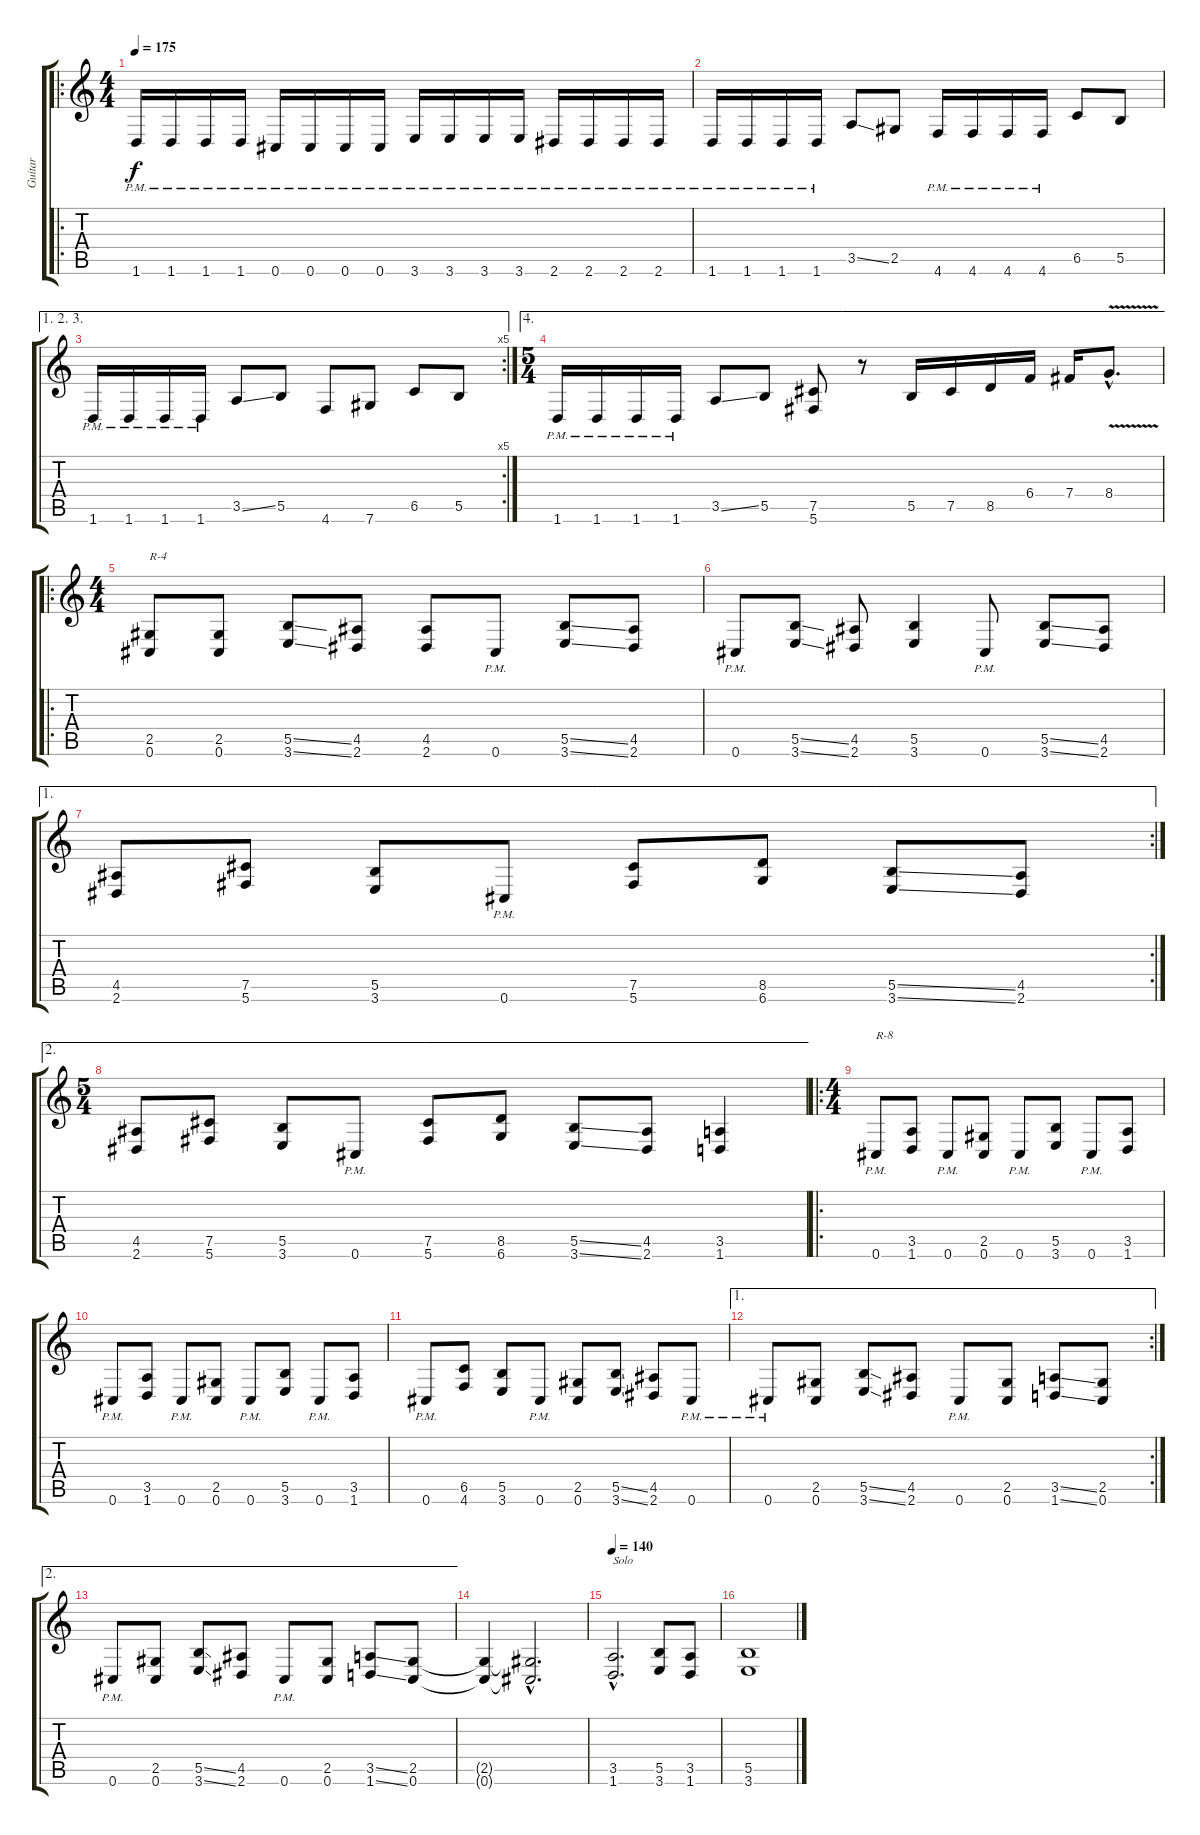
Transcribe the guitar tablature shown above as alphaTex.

\track ("Guitar" "Guitar") {instrument overdrivenguitar}
\staff {score tabs}
\tuning (C4 Ab3 E3 B2 Gb2 Db2) {hide}
\ro
\ts (4 4)
\tempo 175
\clef g2
\ks c
1.6{pm}.16{dy f} 1.6{pm}.16 1.6{pm}.16 1.6{pm}.16 0.6{pm}.16 0.6{pm}.16 0.6{pm}.16 0.6{pm}.16 3.6{pm}.16 3.6{pm}.16 3.6{pm}.16 3.6{pm}.16 2.6{pm}.16 2.6{pm}.16 2.6{pm}.16 2.6{pm}.16 |
1.6{pm}.16 1.6{pm}.16 1.6{pm}.16 1.6{pm}.16 3.5{ss}.8 2.5.8 4.6{pm}.16 4.6{pm}.16 4.6{pm}.16 4.6{pm}.16 6.5.8 5.5.8 |
\ae (1 2 3)
\rc 5
1.6{pm}.16 1.6{pm}.16 1.6{pm}.16 1.6{pm}.16 3.5{ss}.8 5.5.8 4.6.8 7.6.8 6.5.8 5.5.8 |
\ae 4
\ts (5 4)
1.6{pm}.16 1.6{pm}.16 1.6{pm}.16 1.6{pm}.16 3.5{ss}.8 5.5.8 (7.5 5.6).8 r.8 5.5.16 7.5.16 8.5.16 6.4.16 7.4.16 8.4{v hac}.8{d} |
\ro
\ts (4 4)
(2.5 0.6).8{txt "R-4"} (2.5 0.6).8 (5.5{ss} 3.6{ss}).8 (4.5 2.6).8 (4.5 2.6).8 0.6{pm}.8 (5.5{ss} 3.6{ss}).8 (4.5 2.6).8 |
0.6{pm}.8 (5.5{ss} 3.6{ss}).8 (4.5 2.6).8 (5.5 3.6).4 0.6{pm}.8 (5.5{ss} 3.6{ss}).8 (4.5 2.6).8 |
\ae 1
\rc 2
(4.5 2.6).8 (7.5 5.6).8 (5.5 3.6).8 0.6{pm}.8 (7.5 5.6).8 (8.5 6.6).8 (5.5{ss} 3.6{ss}).8 (4.5 2.6).8 |
\ae 2
\ts (5 4)
(4.5 2.6).8 (7.5 5.6).8 (5.5 3.6).8 0.6{pm}.8 (7.5 5.6).8 (8.5 6.6).8 (5.5{ss} 3.6{ss}).8 (4.5 2.6).8 (3.5 1.6).4 |
\ro
\ts (4 4)
0.6{pm}.8{txt "R-8"} (3.5 1.6).8 0.6{pm}.8 (2.5 0.6).8 0.6{pm}.8 (5.5 3.6).8 0.6{pm}.8 (3.5 1.6).8 |
0.6{pm}.8 (3.5 1.6).8 0.6{pm}.8 (2.5 0.6).8 0.6{pm}.8 (5.5 3.6).8 0.6{pm}.8 (3.5 1.6).8 |
0.6{pm}.8 (6.5 4.6).8 (5.5 3.6).8 0.6{pm}.8 (2.5 0.6).8 (5.5{ss} 3.6{ss}).8 (4.5 2.6).8 0.6{pm}.8 |
\ae 1
\rc 2
0.6{pm}.8 (2.5 0.6).8 (5.5{ss} 3.6{ss}).8 (4.5 2.6).8 0.6{pm}.8 (2.5 0.6).8 (3.5{ss} 1.6{ss}).8 (2.5 0.6).8 |
\ae 2
0.6{pm}.8 (2.5 0.6).8 (5.5{ss} 3.6{ss}).8 (4.5 2.6).8 0.6{pm}.8 (2.5 0.6).8 (3.5{ss} 1.6{ss}).8 (2.5 0.6).8 |
(2.5{t} 0.6{t}).4 (2.5{hac t} 0.6{hac t}).2{d} |
\tempo 140
(3.5{hac} 1.6{hac}).2{d txt "Solo"} (5.5 3.6).8 (3.5 1.6).8 |
(5.5 3.6).1
